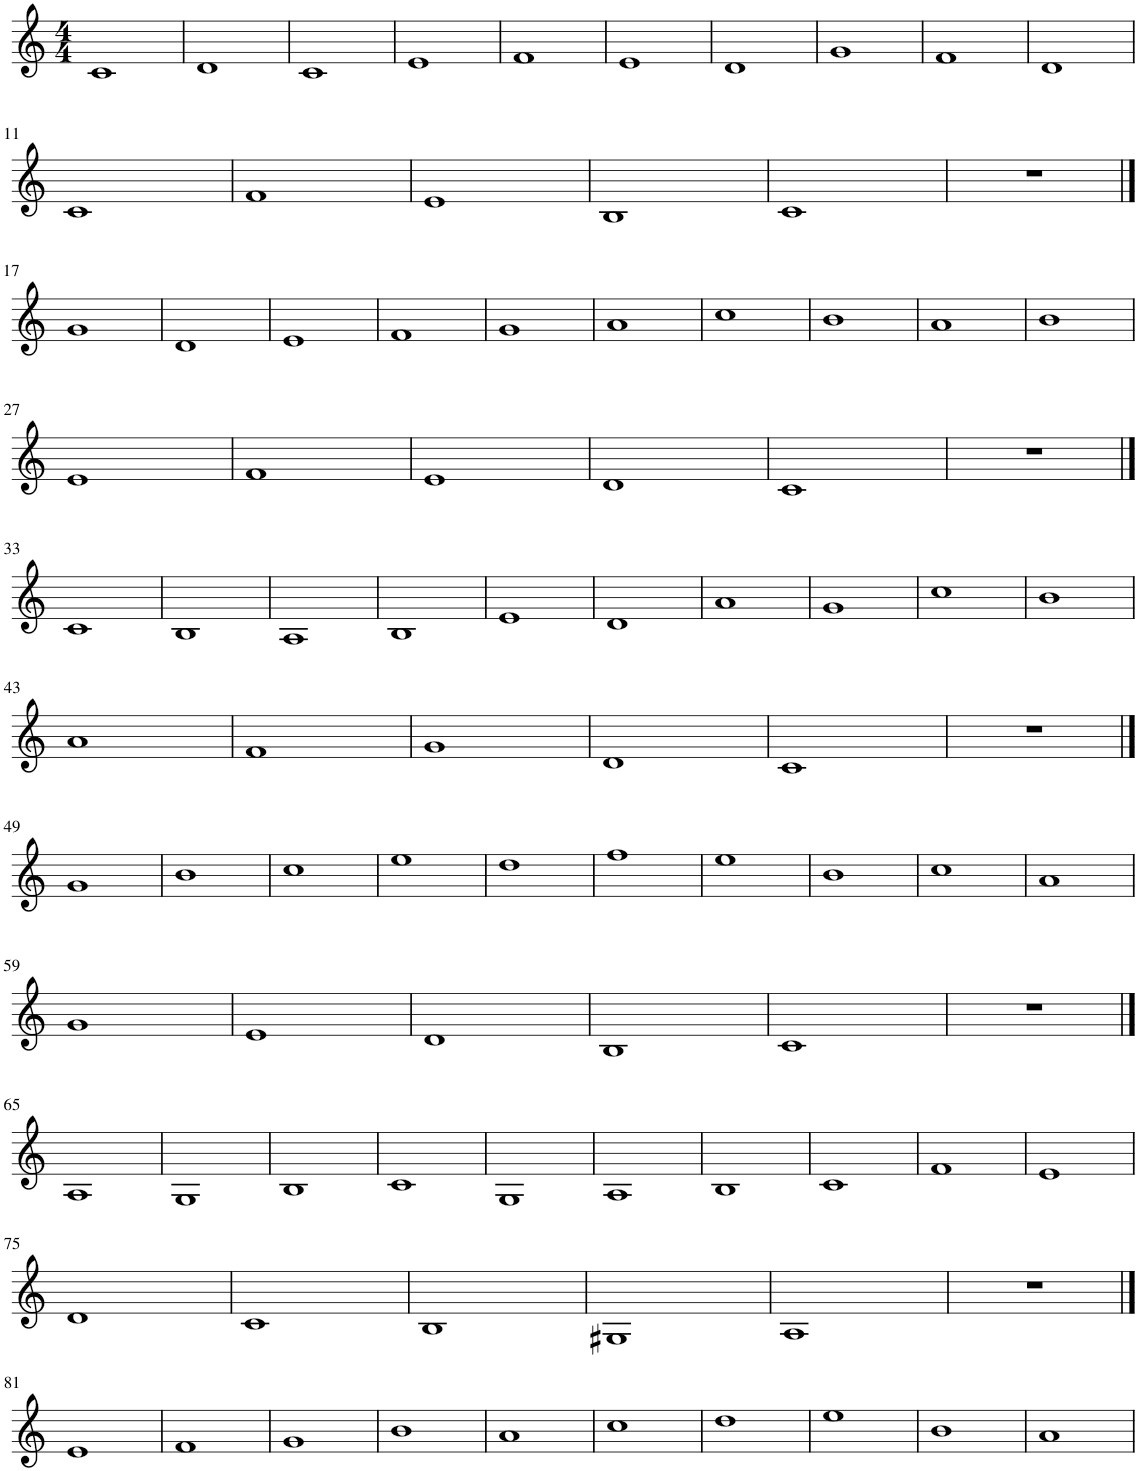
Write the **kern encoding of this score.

**kern
*part1
*staff1
*I"Скрипка
*clefG2
*k[]
*M4/4
=1
1c
=2
1d
=3
1c
=4
1e
=5
1f
=6
1e
=7
1d
=8
1g
=9
1f
=10
1d
!!LO:LB:g=z
=11
1c
=12
1f
=13
1e
=14
1B
=15
1c
=16
1r
!!LO:LB:g=z
==17
1g
=18
1d
=19
1e
=20
1f
=21
1g
=22
1a
=23
1cc
=24
1b
=25
1a
=26
1b
!!LO:LB:g=z
=27
1e
=28
1f
=29
1e
=30
1d
=31
1c
=32
1r
!!LO:LB:g=z
==33
1c
=34
1B
=35
1A
=36
1B
=37
1e
=38
1d
=39
1a
=40
1g
=41
1cc
=42
1b
!!LO:LB:g=z
=43
1a
=44
1f
=45
1g
=46
1d
=47
1c
=48
1r
!!LO:LB:g=z
==49
1g
=50
1b
=51
1cc
=52
1ee
=53
1dd
=54
1ff
=55
1ee
=56
1b
=57
1cc
=58
1a
!!LO:LB:g=z
=59
1g
=60
1e
=61
1d
=62
1B
=63
1c
=64
1r
!!LO:LB:g=z
==65
1A
=66
1G
=67
1B
=68
1c
=69
1G
=70
1A
=71
1B
=72
1c
=73
1f
=74
1e
!!LO:LB:g=z
=75
1d
=76
1c
=77
1B
=78
1G#X
=79
1A
=80
1r
!!LO:LB:g=z
==81
1e
=82
1f
=83
1g
=84
1b
=85
1a
=86
1cc
=87
1dd
=88
1ee
=89
1b
=90
1a
=
*-
